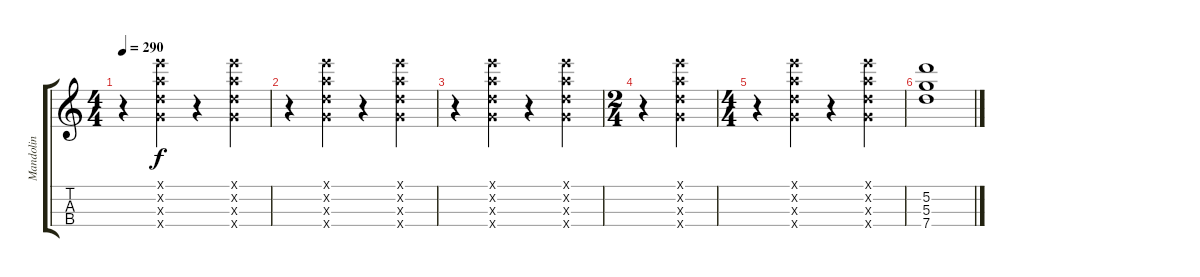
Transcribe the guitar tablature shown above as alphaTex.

\track ("Mandolin" "Mandolin") {instrument acousticguitarnylon}
\staff {score tabs}
\tuning (E5 A4 D4 G3) {hide}
\ts (4 4)
\tempo 290
\clef g2
\ks c
r.4{dy f} (0.1{x} 0.2{x} 0.3{x} 0.4{x}).4 r.4 (0.1{x} 0.2{x} 0.3{x} 0.4{x}).4 |
r.4 (0.1{x} 0.2{x} 0.3{x} 0.4{x}).4 r.4 (0.1{x} 0.2{x} 0.3{x} 0.4{x}).4 |
r.4 (0.1{x} 0.2{x} 0.3{x} 0.4{x}).4 r.4 (0.1{x} 0.2{x} 0.3{x} 0.4{x}).4 |
\ts (2 4)
r.4 (0.1{x} 0.2{x} 0.3{x} 0.4{x}).4 |
\ts (4 4)
r.4 (0.1{x} 0.2{x} 0.3{x} 0.4{x}).4 r.4 (0.1{x} 0.2{x} 0.3{x} 0.4{x}).4 |
(5.2 5.3 7.4).1
